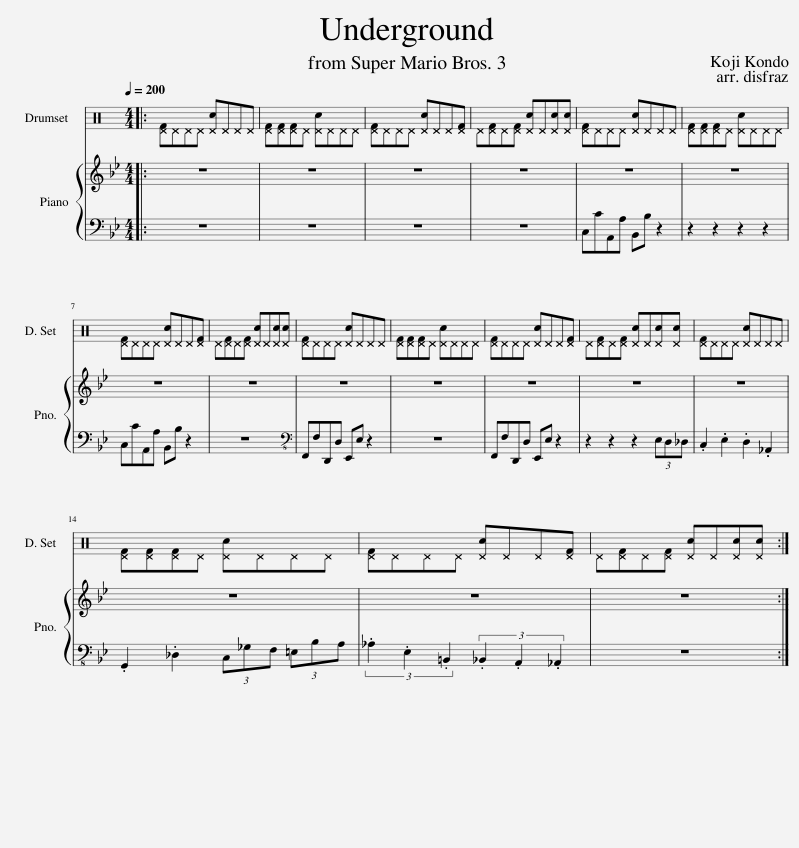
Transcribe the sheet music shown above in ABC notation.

X:1
%%score 1 2
L:1/8
Q:1/4=200
M:4/4
I:linebreak $
K:C
V:1 perc
K:none
V:2 bass
V:1
|: [^DF]^D^D^D [^Dc]^D^D^D | [^DF][^DF][^DF]^D [^Dc]^D^D^D | [^DF]^D^D^D [^Dc]^D^D[^DF] | ^D[^DF]^D[^DF] [^Dc]^D[^Dc][^Dc] | [^DF]^D^D^D [^Dc]^D^D^D | %5
 [^DF][^DF][^DF]^D [^Dc]^D^D^D |$ [^DF]^D^D^D [^Dc]^D^D[^DF] | ^D[^DF]^D[^DF] [^Dc]^D[^Dc][^Dc] | [^DF]^D^D^D [^Dc]^D^D^D | [^DF][^DF][^DF]^D [^Dc]^D^D^D | %10
 [^DF]^D^D^D [^Dc]^D^D[^DF] | ^D[^DF]^D[^DF] [^Dc]^D[^Dc][^Dc] | [^DF]^D^D^D [^Dc]^D^D^D |$ [^DF][^DF][^DF]^D [^Dc]^D^D^D | [^DF]^D^D^D [^Dc]^D^D[^DF] | %15
 ^D[^DF]^D[^DF] [^Dc]^D[^Dc][^Dc] :| %16
V:2
[K:Bb]|: z8 | z8 | z8 | z8 | C,CA,,A, B,,B, z2 | %5
 z2 z2 z2 z2 |$ C,CA,,A, B,,B, z2 | z8 |[K:bass-8] F,,F,D,,D, E,,E, z2 | z8 | %10
 F,,F,D,,D, E,,E, z2 | z2 z2 z2 (3E,D,_D, | .C,2 .E,2 .D,2 ._A,,2 |$ .G,,2 ._D,2 (3C,_G,F, (3=E,B,A, | (3._A,2 .E,2 .=B,,2 (3._B,,2 .A,,2 ._A,,2 | %15
 z8 :| %16
